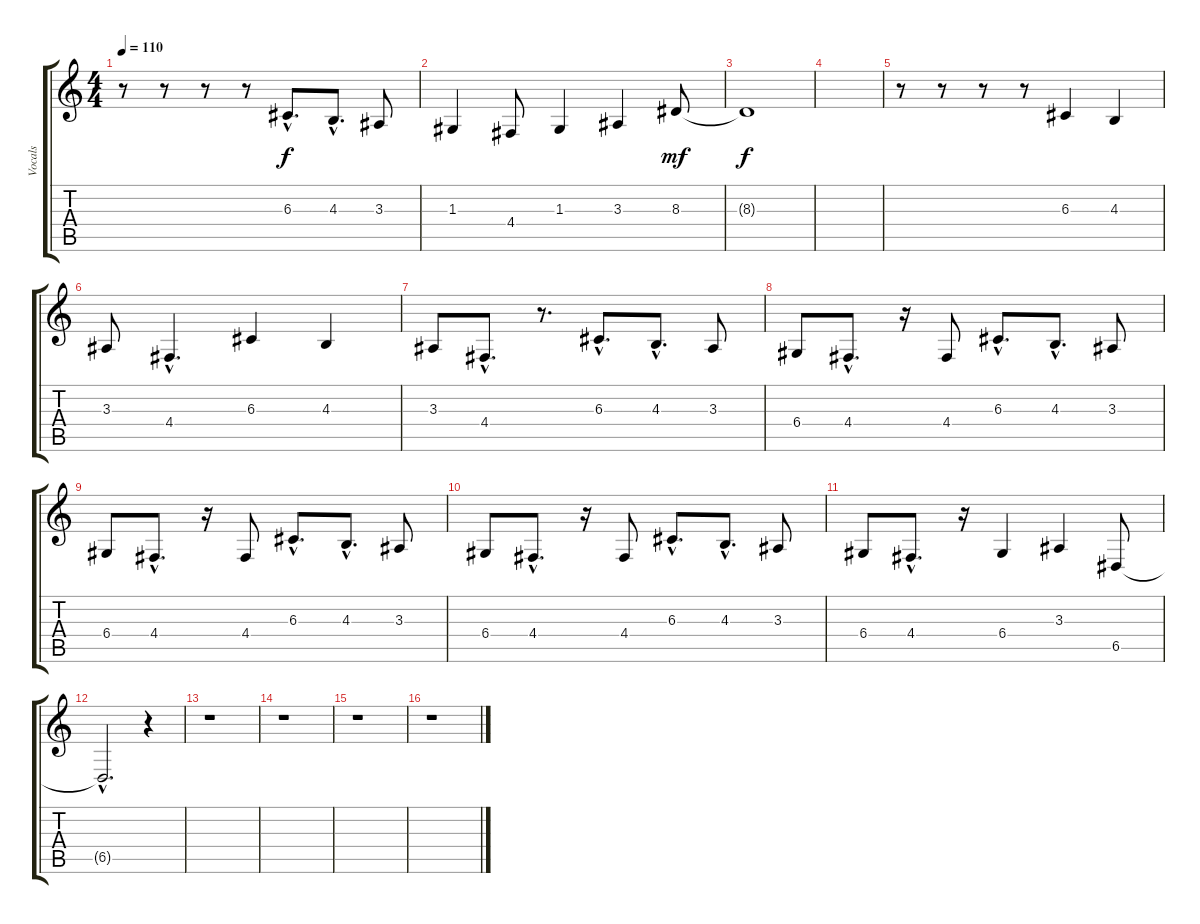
\track ("Vocals" "Vocals") {instrument lead2sawtooth}
\staff {score tabs}
\tuning (E4 B3 G3 D3 A2 E2) {hide}
\ts (4 4)
\tempo 110
\clef g2
\ks c
r.8{dy f} r.8 r.8 r.8 6.3{hac}.8{d} 4.3{hac}.8{d} 3.3.8 |
1.3.4 4.4.8 1.3.4 3.3.4 8.3.8{dy mf} |
8.3{t}.1{dy f} |
|
r.8 r.8 r.8 r.8 6.3.4 4.3.4 |
3.3.8 4.4{hac}.4{d} 6.3.4 4.3.4 |
3.3.8 4.4{hac}.8{d} r.8{d} 6.3{hac}.8{d} 4.3{hac}.8{d} 3.3.8 |
6.4.8 4.4{hac}.8{d} r.16 4.4.8 6.3{hac}.8{d} 4.3{hac}.8{d} 3.3.8 |
6.4.8 4.4{hac}.8{d} r.16 4.4.8 6.3{hac}.8{d} 4.3{hac}.8{d} 3.3.8 |
6.4.8 4.4{hac}.8{d} r.16 4.4.8 6.3{hac}.8{d} 4.3{hac}.8{d} 3.3.8 |
6.4.8 4.4{hac}.8{d} r.16 6.4.4 3.3.4 6.5.8 |
6.5{hac t}.2{d} r.4 |
r.1 |
r.1 |
r.1 |
r.1
